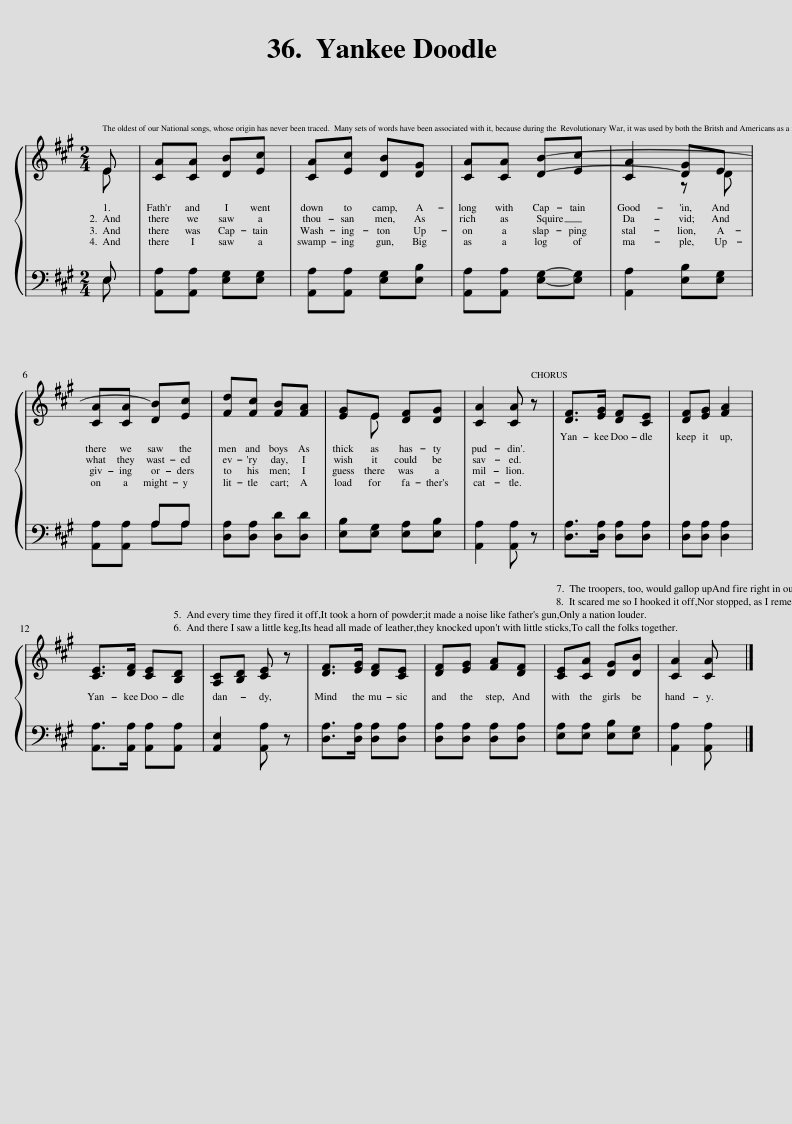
X:1
%%score { ( 1 2 ) | ( 3 4 ) }
L:1/8
M:2/4
I:linebreak $
K:A
V:1 treble
V:2 treble
V:3 bass
V:4 bass
V:1
 E | [CA][CA] [DB][Ec] | [CA][Ec] [DB][DG] | [CA][CA] [DB]-[Ec] | [CA]2 [DG]E |$ %5
 [CA][CA] [DB][Ec] | [Fd][Fc] [FB][FA] | [EG]E [DF][DG] | [CA]2 [CA] z | [DF]>[EG] [DF][CE] | %10
 [DF][EG] [FA]2 |$ [CE]>[DF] [CE][B,D] | [A,C][B,D] [CE] z | [DF]>[EG] [DF][CE] | [DF][EG] [FA][DF] | %15
 [CE][CA] [DG][DB] | [CA]2 [CA] x |] %17
V:2
 E | x4 | x4 | x4 | x2 z D |$ %5
 x4 | x4 | x E x2 | x4 | x4 | %10
 x4 |$ x4 | x4 | x4 | x4 | %15
 x4 | x4 |] %17
V:3
 E, | [A,,A,][A,,A,] [E,G,][E,G,] | [A,,A,][A,,A,] [E,G,][E,B,] | [A,,A,][A,,A,] [E,G,]-[E,G,] | [A,,A,]2 [E,B,][E,G,] |$ %5
 [A,,A,][A,,A,] A,A, | [D,A,][D,A,] [D,D][D,D] | [E,B,][E,G,] [E,A,][E,B,] | [A,,A,]2 [A,,A,] z | [D,A,]>[D,A,] [D,A,][D,A,] | %10
 [D,A,][D,A,] [D,A,]2 |$ [A,,A,]>[A,,A,] [A,,A,][A,,A,] | [A,,E,]2 [A,,A,] z | [D,A,]>[D,A,] [D,A,][D,A,] | [D,A,][D,A,] [D,A,][D,A,] | %15
 [E,A,][E,A,] [E,B,][E,G,] | [A,,A,]2 [A,,A,] x |] %17
V:4
 E, | x4 | x4 | x4 | x4 |$ %5
 x2 A,A, | x4 | x4 | x4 | x4 | %10
 x4 |$ x4 | x4 | x4 | x4 | %15
 x4 | x4 |] %17
